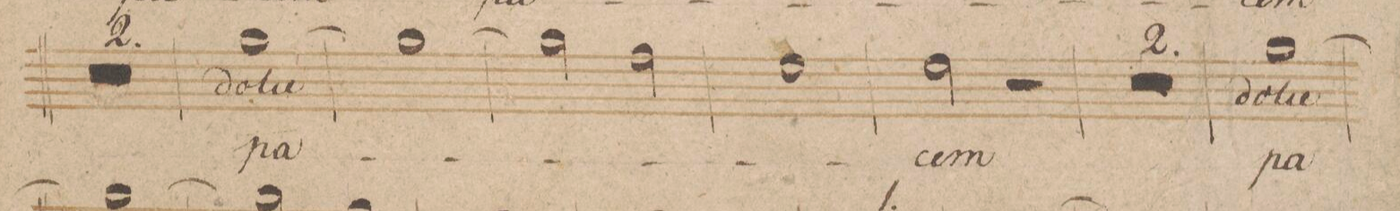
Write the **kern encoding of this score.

**kern	**text	**dynam
*I"Canto	*	*
*clefC1	*	*
*k[b-]	*	*
*met(c|)	*	*
*M2/2	*	*
0r	.	.
=86	=86	=86
=87	=87	=87
[1ee\	pa-	.
=88	=88	=88
1ee\_	.	.
=89	=89	=89
2ee\]	.	.
2dd\	.	.
=90	=90	=90
1cc\	.	.
=91	=91	=91
2cc\	-cem	.
2r	.	.
=92	=92	=92
0r	.	.
=93	=93	=93
=94	=94	=94
[1ee\	pa-	.
=95	=95	=95
*-	*-	*-
